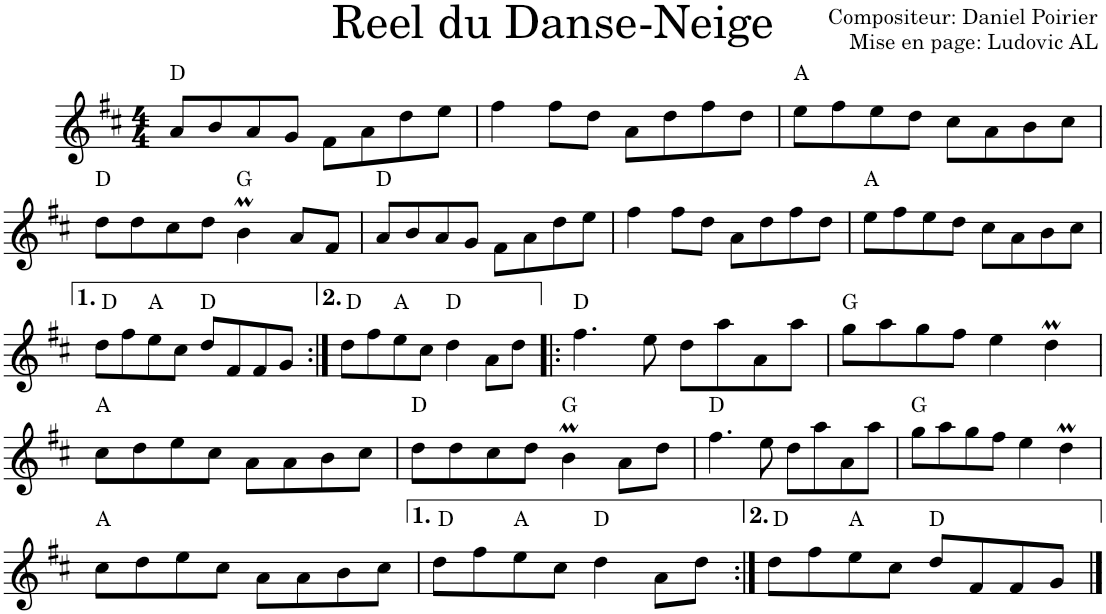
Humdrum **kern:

**kern	**harte
*part1	*part1
*staff1	*
*I"Violon	*
*I'Vln.	*
*clefG2	*
*k[f#c#]	*
*M4/4	*
=1	=1
8a/L	D:maj
8b/	.
8a/	.
8g/J	.
8f#\L	.
8a\	.
8dd\	.
8ee\J	.
=2	=2
4ff#\	.
8ff#\L	.
8dd\J	.
8a\L	.
8dd\	.
8ff#\	.
8dd\J	.
=3	=3
8ee\L	A:maj
8ff#\	.
8ee\	.
8dd\J	.
8cc#\L	.
8a\	.
8b\	.
8cc#\J	.
!!LO:LB:g=z
=4	=4
8dd\L	D:maj
8dd\	.
8cc#\	.
8dd\J	.
4bM\	G:maj
8a/L	.
8f#/J	.
=5	=5
8a/L	D:maj
8b/	.
8a/	.
8g/J	.
8f#\L	.
8a\	.
8dd\	.
8ee\J	.
=6	=6
4ff#\	.
8ff#\L	.
8dd\J	.
8a\L	.
8dd\	.
8ff#\	.
8dd\J	.
=7	=7
8ee\L	A:maj
8ff#\	.
8ee\	.
8dd\J	.
8cc#\L	.
8a\	.
8b\	.
8cc#\J	.
!!LO:LB:g=z
=8	=8
8dd\L	D:maj
8ff#\	.
8ee\	A:maj
8cc#\J	.
8dd/L	D:maj
8f#/	.
8f#/	.
8g/J	.
=9:|!	=9:|!
8dd\L	D:maj
8ff#\	.
8ee\	A:maj
8cc#\J	.
4dd\	D:maj
8a\L	.
8dd\J	.
=10!|:	=10!|:
4.ff#\	D:maj
8ee\	.
8dd\L	.
8aa\	.
8a\	.
8aa\J	.
=11	=11
8gg\L	G:maj
8aa\	.
8gg\	.
8ff#\J	.
4ee\	.
4ddM\	.
!!LO:LB:g=z
=12	=12
8cc#\L	A:maj
8dd\	.
8ee\	.
8cc#\J	.
8a\L	.
8a\	.
8b\	.
8cc#\J	.
=13	=13
8dd\L	D:maj
8dd\	.
8cc#\	.
8dd\J	.
4bM\	G:maj
8a\L	.
8dd\J	.
=14	=14
4.ff#\	D:maj
8ee\	.
8dd\L	.
8aa\	.
8a\	.
8aa\J	.
=15	=15
8gg\L	G:maj
8aa\	.
8gg\	.
8ff#\J	.
4ee\	.
4ddM\	.
!!LO:LB:g=z
=16	=16
8cc#\L	A:maj
8dd\	.
8ee\	.
8cc#\J	.
8a\L	.
8a\	.
8b\	.
8cc#\J	.
=17	=17
8dd\L	D:maj
8ff#\	.
8ee\	A:maj
8cc#\J	.
4dd\	D:maj
8a\L	.
8dd\J	.
=18:|!	=18:|!
8dd\L	D:maj
8ff#\	.
8ee\	A:maj
8cc#\J	.
8dd/L	D:maj
8f#/	.
8f#/	.
8g/J	.
==	==
*-	*-
